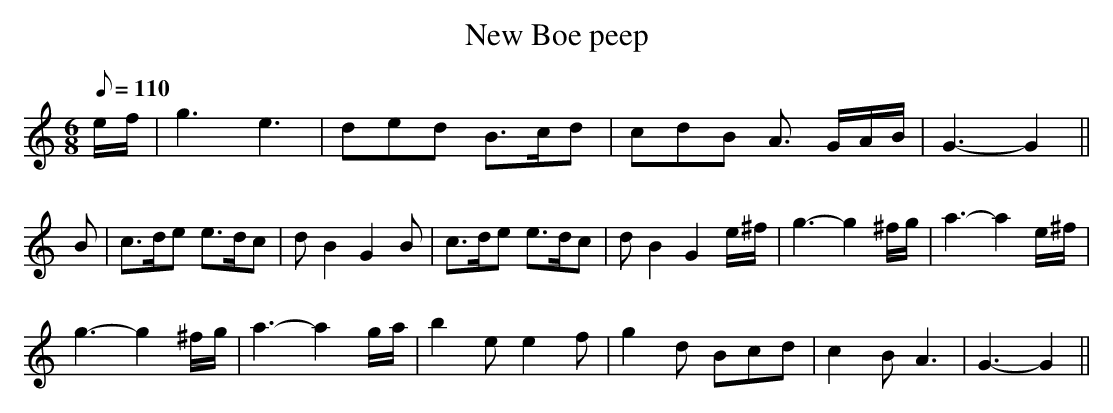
X:1
T:New Boe peep
M:6/8
L:1/8
Q:110
K:GMix
e/2f/2|g3 e3|ded B>cd|cdB A> GA/2B/2|G3-G2||
B|c>de e>dc|dB2 G2B|c>de e>dc|dB2 G2 e/2^f/2|g3-g2 ^f/2g/2|a3-a2 e/2^f/2|
g3-g2 ^f/2g/2|a3-a2 g/2a/2|b2e e2f|g2d Bcd|c2B A3|G3-G2||
